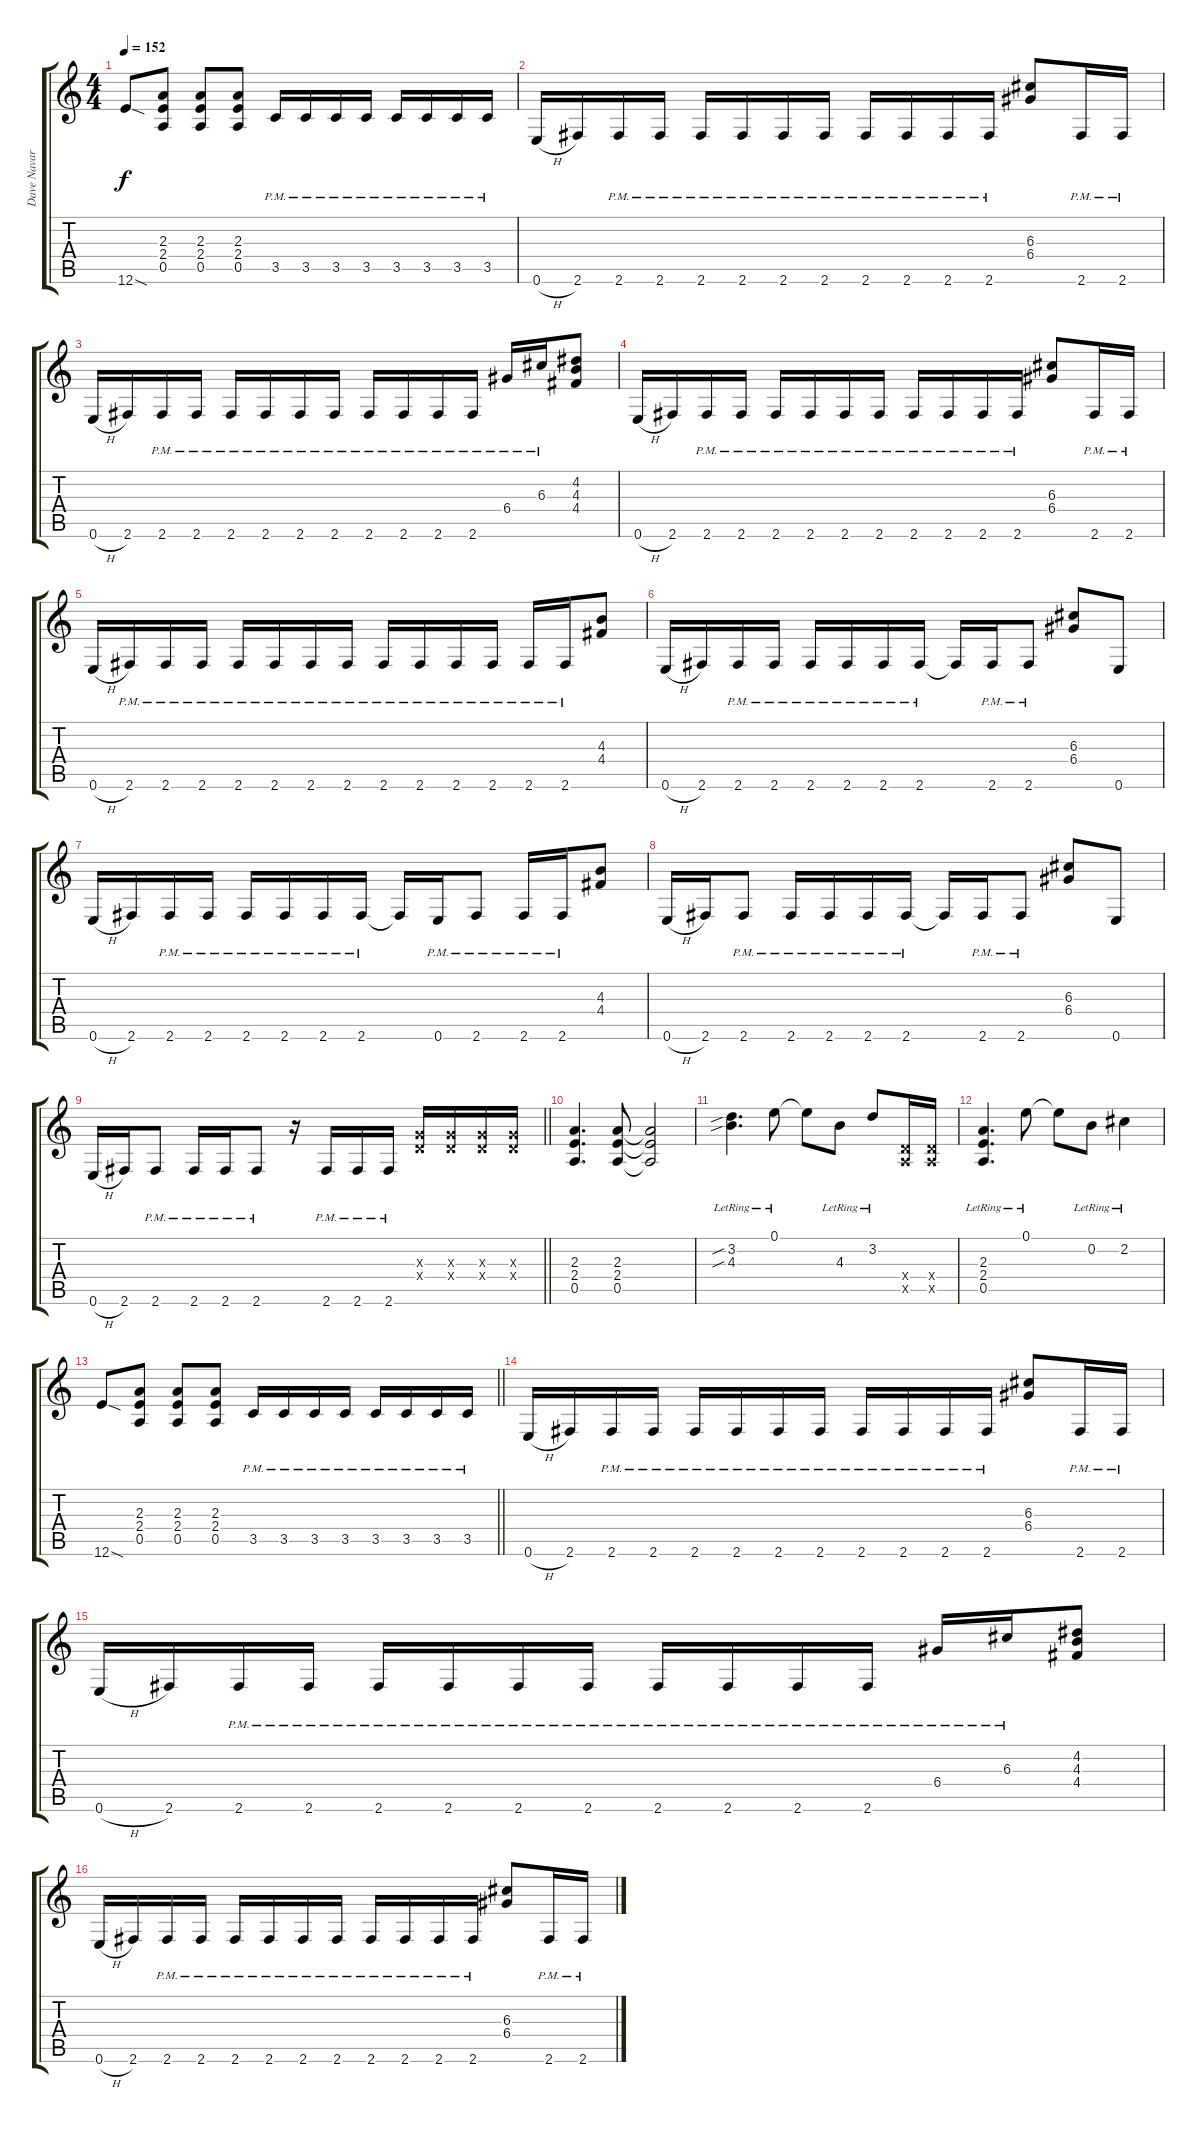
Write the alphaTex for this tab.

\track ("Dave Navarro (Guitar 2)" "Dave Navar") {instrument distortionguitar}
\staff {score tabs}
\tuning (E4 B3 G3 D3 A2 E2) {hide}
\ts (4 4)
\tempo 152
\clef g2
\ks c
12.6{sod}.8{dy f} (2.3 2.4 0.5).8 (2.3 2.4 0.5).8 (2.3 2.4 0.5).8 3.5{pm}.16 3.5{pm}.16 3.5{pm}.16 3.5{pm}.16 3.5{pm}.16 3.5{pm}.16 3.5{pm}.16 3.5{pm}.16 |
0.6{h}.16 2.6.16 2.6{pm}.16 2.6{pm}.16 2.6{pm}.16 2.6{pm}.16 2.6{pm}.16 2.6{pm}.16 2.6{pm}.16 2.6{pm}.16 2.6{pm}.16 2.6{pm}.16 (6.3 6.4).8 2.6{pm}.16 2.6{pm}.16 |
0.6{h}.16 2.6.16 2.6{pm}.16 2.6{pm}.16 2.6{pm}.16 2.6{pm}.16 2.6{pm}.16 2.6{pm}.16 2.6{pm}.16 2.6{pm}.16 2.6{pm}.16 2.6{pm}.16 6.4{pm}.16 6.3{pm}.16 (4.2 4.3 4.4).8 |
0.6{h}.16 2.6.16 2.6{pm}.16 2.6{pm}.16 2.6{pm}.16 2.6{pm}.16 2.6{pm}.16 2.6{pm}.16 2.6{pm}.16 2.6{pm}.16 2.6{pm}.16 2.6{pm}.16 (6.3 6.4).8 2.6{pm}.16 2.6{pm}.16 |
0.6{h}.16 2.6{pm}.16 2.6{pm}.16 2.6{pm}.16 2.6{pm}.16 2.6{pm}.16 2.6{pm}.16 2.6{pm}.16 2.6{pm}.16 2.6{pm}.16 2.6{pm}.16 2.6{pm}.16 2.6{pm}.16 2.6{pm}.16 (4.3 4.4).8 |
0.6{h}.16 2.6.16 2.6{pm}.16 2.6{pm}.16 2.6{pm}.16 2.6{pm}.16 2.6{pm}.16 2.6{pm}.16 2.6{t}.16 2.6{pm}.16 2.6{pm}.8 (6.3 6.4).8 0.6.8 |
0.6{h}.16 2.6.16 2.6{pm}.16 2.6{pm}.16 2.6{pm}.16 2.6{pm}.16 2.6{pm}.16 2.6{pm}.16 2.6{t}.16 0.6{pm}.16 2.6{pm}.8 2.6{pm}.16 2.6{pm}.16 (4.3 4.4).8 |
0.6{h}.16 2.6.16 2.6{pm}.8 2.6{pm}.16 2.6{pm}.16 2.6{pm}.16 2.6{pm}.16 2.6{t}.16 2.6{pm}.16 2.6{pm}.8 (6.3 6.4).8 0.6.8 |
\barLineRight lightlight
0.6{h}.16 2.6.16 2.6{pm}.8 2.6{pm}.16 2.6{pm}.16 2.6{pm}.8 r.16 2.6{pm}.16 2.6{pm}.16 2.6{pm}.16 (0.3{x} 0.4{x}).16 (0.3{x} 0.4{x}).16 (0.3{x} 0.4{x}).16 (0.3{x} 0.4{x}).16 |
(2.3 2.4 0.5).4{d} (2.3 2.4 0.5).8 (2.3{t} 2.4{t} 0.5{t}).2 |
(3.2{sib lr} 4.3{sib lr}).4{d} 0.1{lr}.8 0.1{t}.8 4.3{lr}.8 3.2{lr}.8 (0.4{x} 0.5{x}).16 (0.4{x} 0.5{x}).16 |
(2.3{lr} 2.4{lr} 0.5{lr}).4{d} 0.1{lr}.8 0.1{t}.8 0.2{lr}.8 2.2{lr}.4 |
\barLineRight lightlight
12.6{sod}.8 (2.3 2.4 0.5).8 (2.3 2.4 0.5).8 (2.3 2.4 0.5).8 3.5{pm}.16 3.5{pm}.16 3.5{pm}.16 3.5{pm}.16 3.5{pm}.16 3.5{pm}.16 3.5{pm}.16 3.5{pm}.16 |
0.6{h}.16 2.6.16 2.6{pm}.16 2.6{pm}.16 2.6{pm}.16 2.6{pm}.16 2.6{pm}.16 2.6{pm}.16 2.6{pm}.16 2.6{pm}.16 2.6{pm}.16 2.6{pm}.16 (6.3 6.4).8 2.6{pm}.16 2.6{pm}.16 |
0.6{h}.16 2.6.16 2.6{pm}.16 2.6{pm}.16 2.6{pm}.16 2.6{pm}.16 2.6{pm}.16 2.6{pm}.16 2.6{pm}.16 2.6{pm}.16 2.6{pm}.16 2.6{pm}.16 6.4{pm}.16 6.3{pm}.16 (4.2 4.3 4.4).8 |
0.6{h}.16 2.6.16 2.6{pm}.16 2.6{pm}.16 2.6{pm}.16 2.6{pm}.16 2.6{pm}.16 2.6{pm}.16 2.6{pm}.16 2.6{pm}.16 2.6{pm}.16 2.6{pm}.16 (6.3 6.4).8 2.6{pm}.16 2.6{pm}.16
